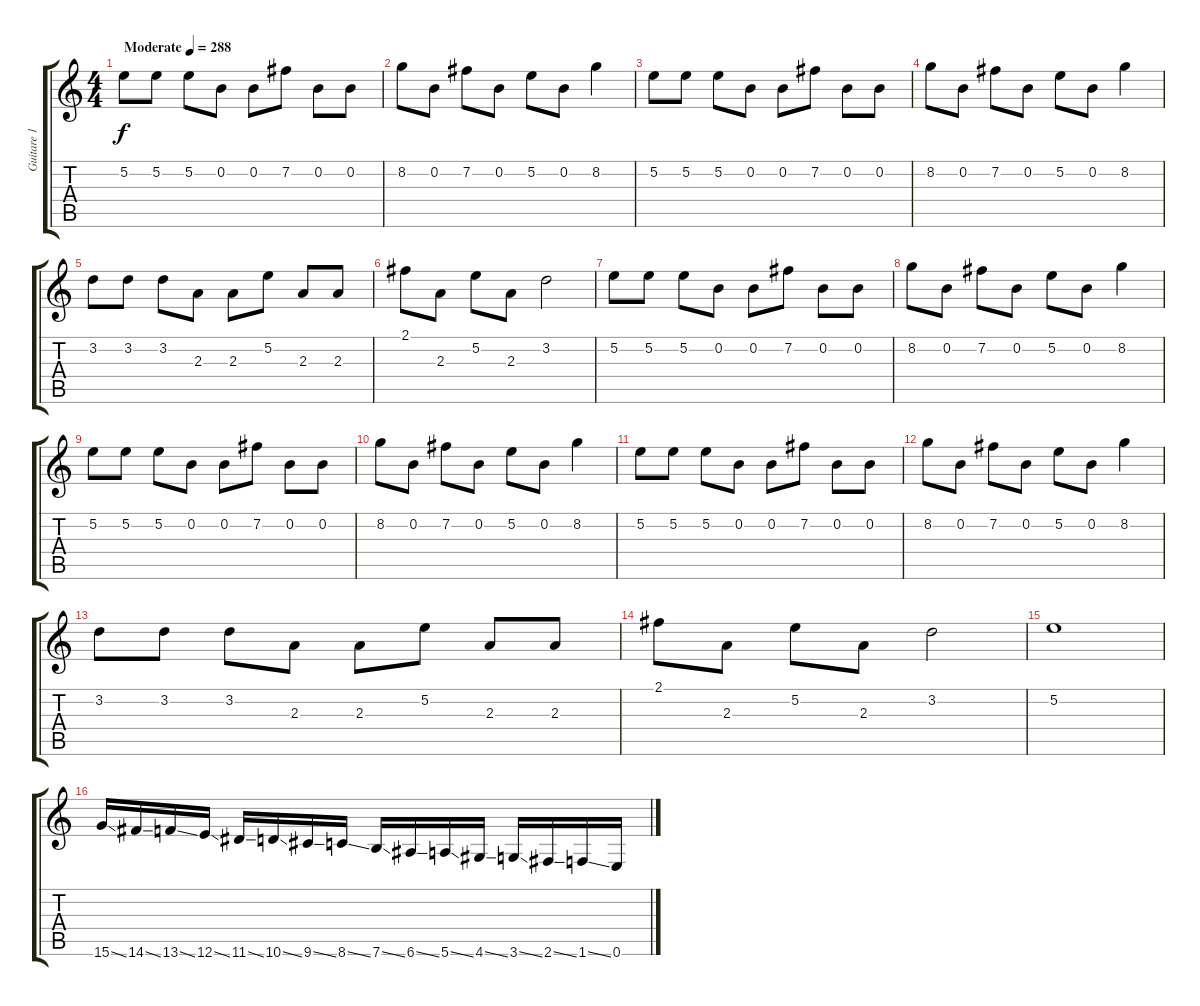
\track ("Guitare 1" "Guitare 1") {instrument distortionguitar}
\staff {score tabs}
\tuning (E4 B3 G3 D3 A2 E2) {hide}
\ts (4 4)
\tempo (288 "Moderate")
\clef g2
\ks c
5.2.8{dy f instrument distortionguitar} 5.2.8 5.2.8 0.2.8 0.2.8 7.2.8 0.2.8 0.2.8 |
8.2.8 0.2.8 7.2.8 0.2.8 5.2.8 0.2.8 8.2.4 |
5.2.8 5.2.8 5.2.8 0.2.8 0.2.8 7.2.8 0.2.8 0.2.8 |
8.2.8 0.2.8 7.2.8 0.2.8 5.2.8 0.2.8 8.2.4 |
3.2.8 3.2.8 3.2.8 2.3.8 2.3.8 5.2.8 2.3.8 2.3.8 |
2.1.8 2.3.8 5.2.8 2.3.8 3.2.2 |
5.2.8 5.2.8 5.2.8 0.2.8 0.2.8 7.2.8 0.2.8 0.2.8 |
8.2.8 0.2.8 7.2.8 0.2.8 5.2.8 0.2.8 8.2.4 |
5.2.8 5.2.8 5.2.8 0.2.8 0.2.8 7.2.8 0.2.8 0.2.8 |
8.2.8 0.2.8 7.2.8 0.2.8 5.2.8 0.2.8 8.2.4 |
5.2.8 5.2.8 5.2.8 0.2.8 0.2.8 7.2.8 0.2.8 0.2.8 |
8.2.8 0.2.8 7.2.8 0.2.8 5.2.8 0.2.8 8.2.4 |
3.2.8 3.2.8 3.2.8 2.3.8 2.3.8 5.2.8 2.3.8 2.3.8 |
2.1.8 2.3.8 5.2.8 2.3.8 3.2.2 |
5.2.1 |
15.6{ss}.16{instrument guitarfretnoise} 14.6{ss}.16 13.6{ss}.16 12.6{ss}.16 11.6{ss}.16 10.6{ss}.16 9.6{ss}.16 8.6{ss}.16 7.6{ss}.16 6.6{ss}.16 5.6{ss}.16 4.6{ss}.16 3.6{ss}.16 2.6{ss}.16 1.6{ss}.16 0.6.16
